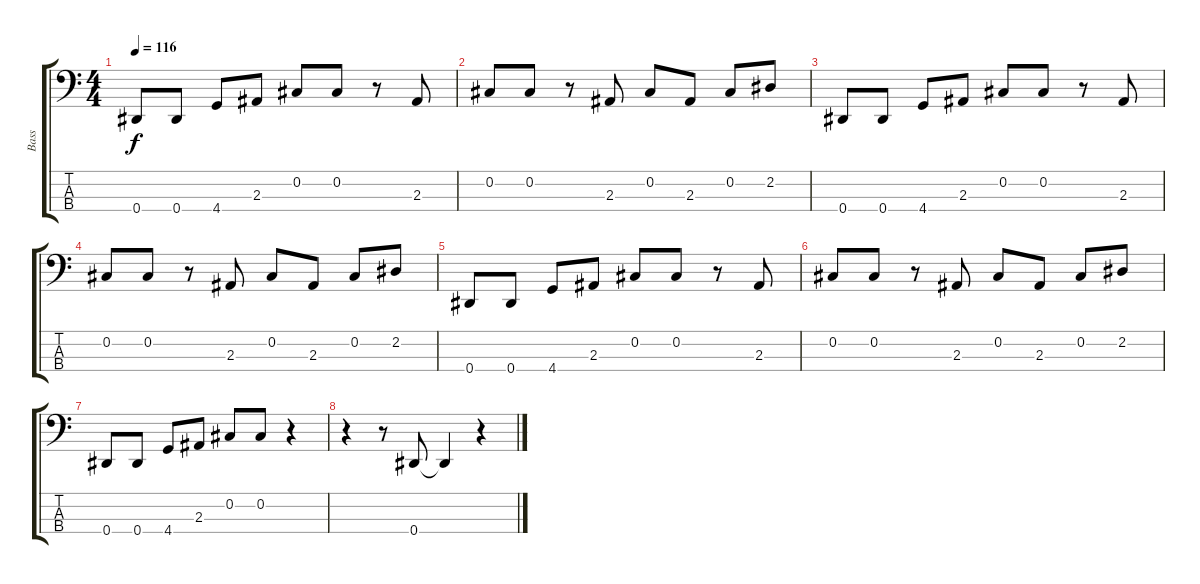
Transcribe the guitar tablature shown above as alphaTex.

\track ("Bass" "Bass") {instrument electricbassfinger}
\staff {score tabs}
\tuning (Gb2 Db2 Ab1 Eb1) {hide}
\ts (4 4)
\tempo 116
\clef f4
\ks c
0.4.8{dy f} 0.4.8 4.4.8 2.3.8 0.2.8 0.2.8 r.8 2.3.8 |
0.2.8 0.2.8 r.8 2.3.8 0.2.8 2.3.8 0.2.8 2.2.8 |
0.4.8 0.4.8 4.4.8 2.3.8 0.2.8 0.2.8 r.8 2.3.8 |
0.2.8 0.2.8 r.8 2.3.8 0.2.8 2.3.8 0.2.8 2.2.8 |
0.4.8 0.4.8 4.4.8 2.3.8 0.2.8 0.2.8 r.8 2.3.8 |
0.2.8 0.2.8 r.8 2.3.8 0.2.8 2.3.8 0.2.8 2.2.8 |
0.4.8 0.4.8 4.4.8 2.3.8 0.2.8 0.2.8 r.4 |
r.4 r.8 0.4.8 0.4{t}.4 r.4
